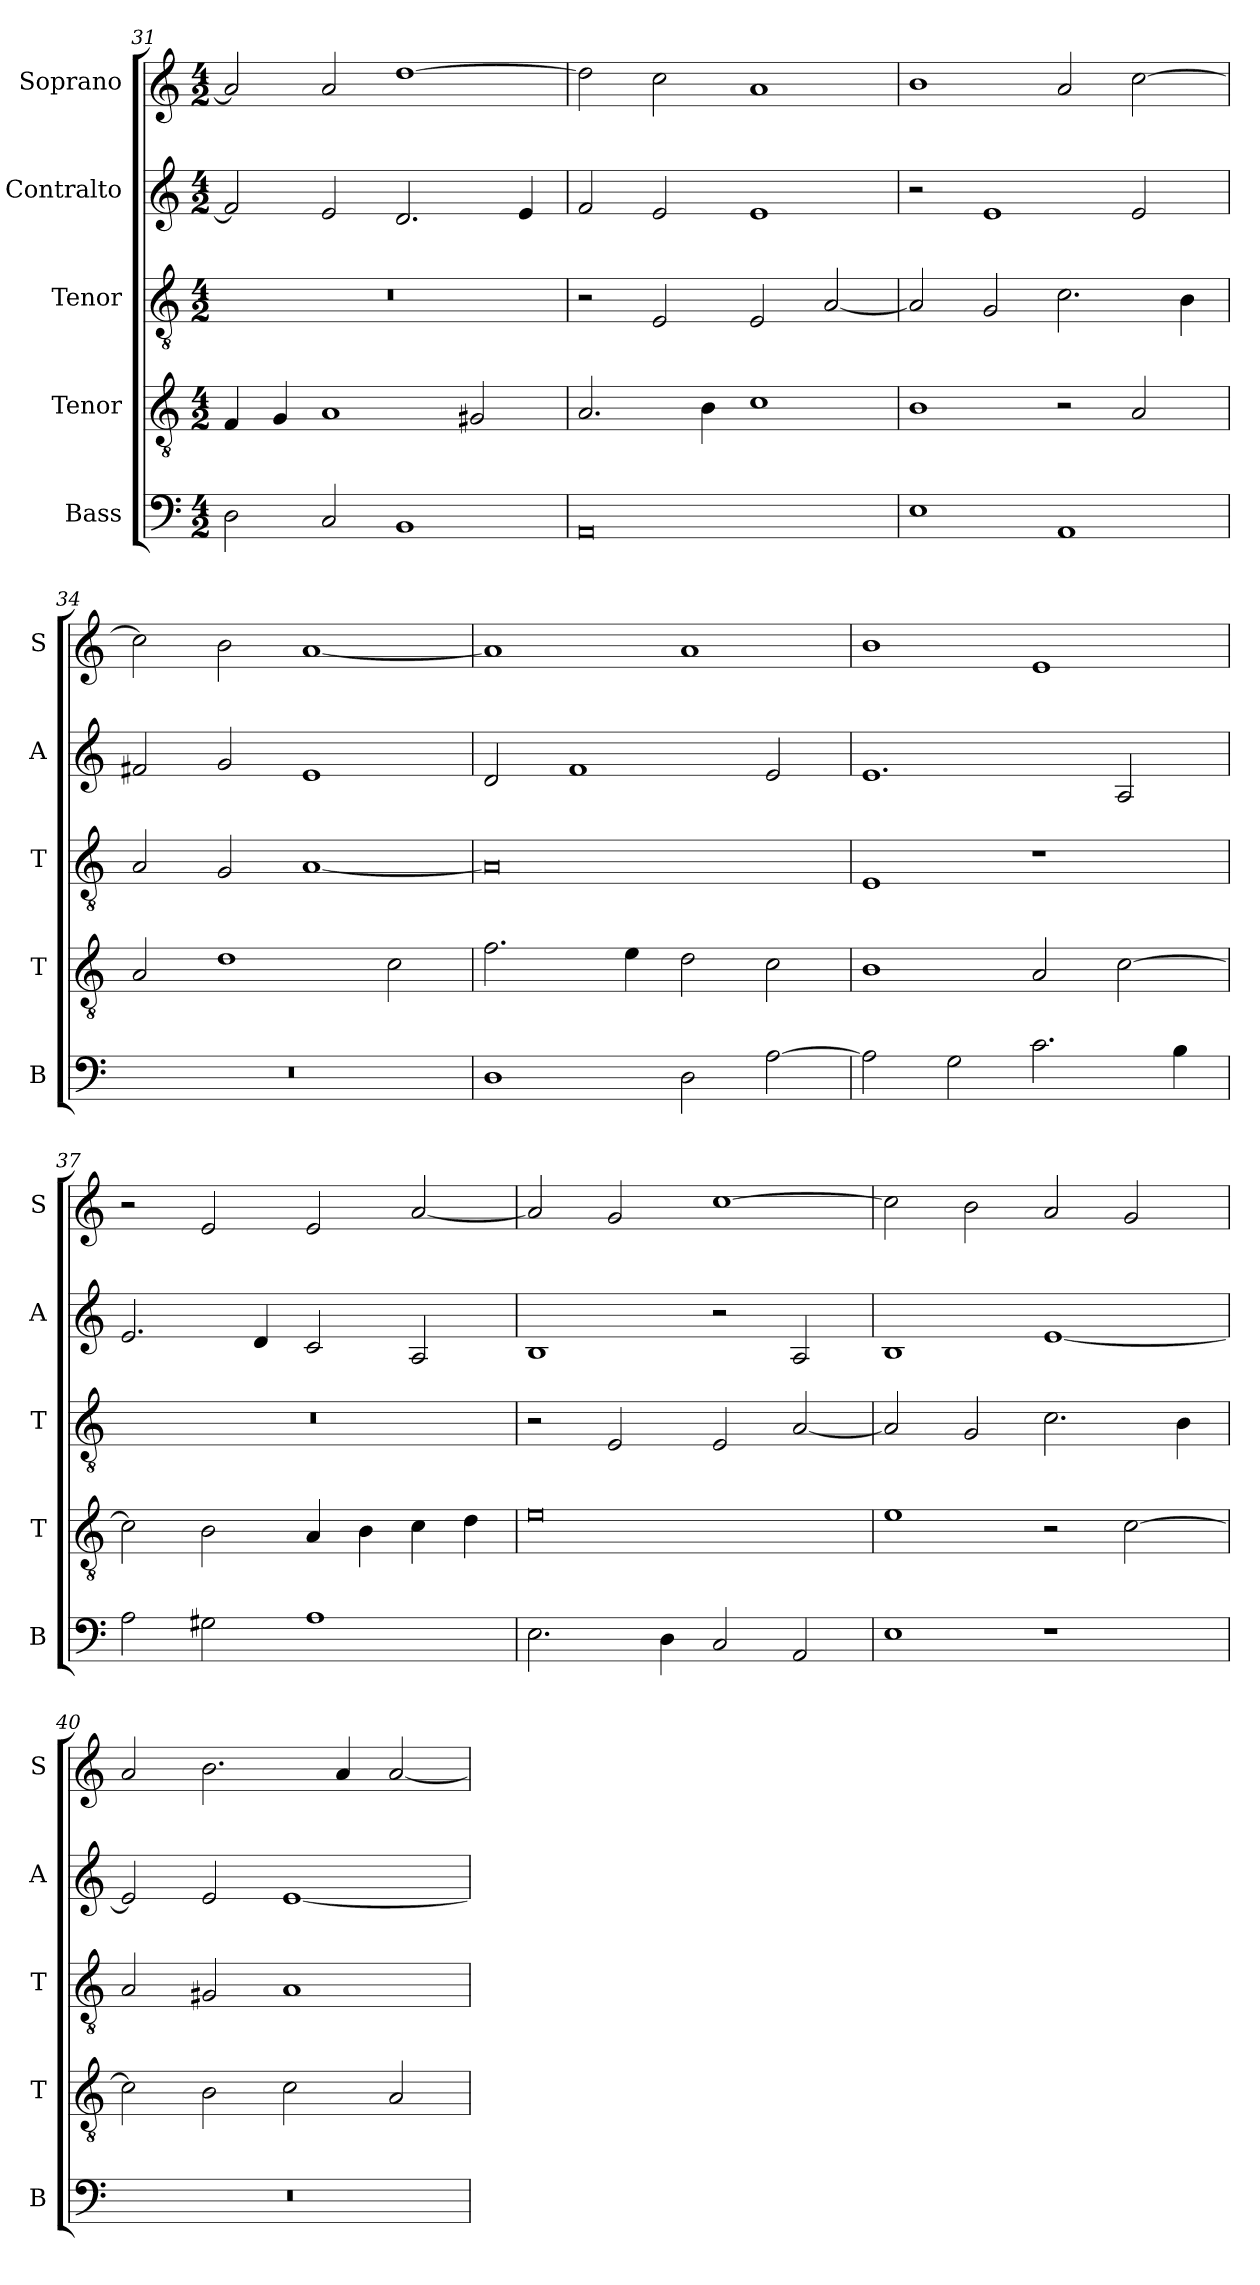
**kern	**kern	**kern	**kern	**kern
*part5	*part4	*part3	*part2	*part1
*staff5	*staff4	*staff3	*staff2	*staff1
*I"Bass	*I"Tenor	*I"Tenor	*I"Contralto	*I"Soprano
*I'B	*I'T	*I'T	*I'A	*I'S
*clefF4	*clefGv2	*clefGv2	*clefG2	*clefG2
*k[]	*k[]	*k[]	*k[]	*k[]
*E:phr	*E:phr	*E:phr	*E:phr	*E:phr
*M4/2	*M4/2	*M4/2	*M4/2	*M4/2
=31	=31	=31	=31	=31
2D	4F	0r	2f]	2a]
.	4G	.	.	.
2C	1A	.	2e	2a
1BB	.	.	2.d	[1dd
.	2G#X	.	.	.
.	.	.	4e	.
=32	=32	=32	=32	=32
0AA	2.A	2r	2f	2dd]
.	.	2E	2e	2cc
.	4B	.	.	.
.	1c	2E	1e	1a
.	.	[2A	.	.
=33	=33	=33	=33	=33
1E	1B	2A]	2r	1b
.	.	2G	1e	.
1AA	2r	2.c	.	2a
.	2A	.	2e	[2cc
.	.	4B	.	.
=34	=34	=34	=34	=34
0r	2A	2A	2f#X	2cc]
.	1d	2G	2g	2b
.	.	[1A	1e	[1a
.	2c	.	.	.
=35	=35	=35	=35	=35
1D	2.f	0A]	2d	1a]
.	.	.	1f	.
.	4e	.	.	.
2D	2d	.	.	1a
[2A	2c	.	2e	.
=36	=36	=36	=36	=36
2A]	1B	1E	1.e	1b
2G	.	.	.	.
2.c	2A	1r	.	1e
.	[2c	.	2A	.
4B	.	.	.	.
=37	=37	=37	=37	=37
2A	2c]	0r	2.e	2r
2G#X	2B	.	.	2e
.	.	.	4d	.
1A	4A	.	2c	2e
.	4B	.	.	.
.	4c	.	2A	[2a
.	4d	.	.	.
=38	=38	=38	=38	=38
2.E	0e	2r	1B	2a]
.	.	2E	.	2g
4D	.	.	.	.
2C	.	2E	2r	[1cc
2AA	.	[2A	2A	.
=39	=39	=39	=39	=39
1E	1e	2A]	1B	2cc]
.	.	2G	.	2b
1r	2r	2.c	[1e	2a
.	[2c	.	.	2g
.	.	4B	.	.
=40	=40	=40	=40	=40
0r	2c]	2A	2e]	2a
.	2B	2G#X	2e	2.b
.	2c	1A	[1e	.
.	.	.	.	4a
.	2A	.	.	[2a
=	=	=	=	=
*-	*-	*-	*-	*-
